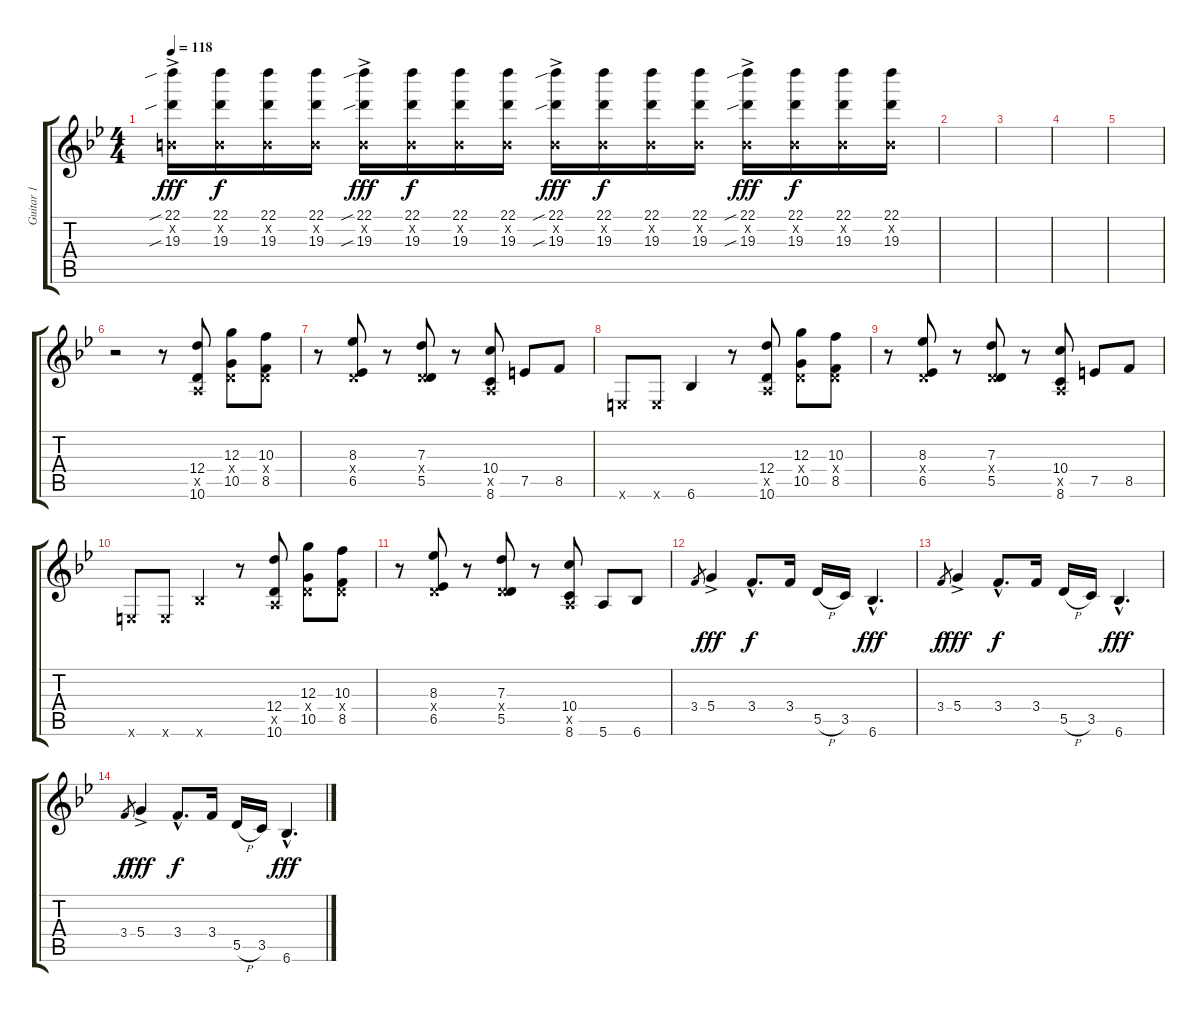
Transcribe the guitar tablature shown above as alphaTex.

\track ("Guitar 1" "Guitar 1") {instrument distortionguitar}
\staff {score tabs}
\tuning (E4 B3 G3 D3 A2 E2) {hide}
\ts (4 4)
\tempo 118
\clef g2
\ks bb
(22.1{sib ac} 0.2{ac x} 19.3{sib ac}).16{dy fff} (22.1 0.2{x} 19.3).16{dy f volume 9} (22.1 0.2{x} 19.3).16 (22.1 0.2{x} 19.3).16 (22.1{sib ac} 0.2{ac x} 19.3{sib ac}).16{dy fff volume 8} (22.1 0.2{x} 19.3).16{dy f} (22.1 0.2{x} 19.3).16{volume 7} (22.1 0.2{x} 19.3).16 (22.1{sib ac} 0.2{ac x} 19.3{sib ac}).16{dy fff volume 6} (22.1 0.2{x} 19.3).16{dy f} (22.1 0.2{x} 19.3).16{volume 5} (22.1 0.2{x} 19.3).16 (22.1{sib ac} 0.2{ac x} 19.3{sib ac}).16{dy fff volume 4} (22.1 0.2{x} 19.3).16{dy f volume 3} (22.1 0.2{x} 19.3).16{volume 2} (22.1 0.2{x} 19.3).16{volume 1} |
|
|
|
|
r.2 r.8 (12.4 0.5{x} 10.6).8 (12.3 0.4{x} 10.5).8 (10.3 0.4{x} 8.5).8 |
r.8 (8.3 0.4{x} 6.5).8 r.8 (7.3 0.4{x} 5.5).8 r.8 (10.4 0.5{x} 8.6).8 7.5.8 8.5.8 |
0.6{x}.8 0.6{x}.8 6.6.4 r.8 (12.4 0.5{x} 10.6).8 (12.3 0.4{x} 10.5).8 (10.3 0.4{x} 8.5).8 |
r.8 (8.3 0.4{x} 6.5).8 r.8 (7.3 0.4{x} 5.5).8 r.8 (10.4 0.5{x} 8.6).8 7.5.8 8.5.8 |
0.6{x}.8 0.6{x}.8 6.6{x}.4 r.8 (12.4 0.5{x} 10.6).8 (12.3 0.4{x} 10.5).8 (10.3 0.4{x} 8.5).8 |
r.8 (8.3 0.4{x} 6.5).8 r.8 (7.3 0.4{x} 5.5).8 r.8 (10.4 0.5{x} 8.6).8 5.6.8 6.6.8 |
3.4.8{gr} 5.4{ac}.4{dy fff} 3.4{hac}.8{d dy f} 3.4.16 5.5{h}.16 3.5.16 6.6{hac}.4{d dy fff} |
3.4.8{gr dy f} 5.4{ac}.4{dy fff} 3.4{hac}.8{d dy f} 3.4.16 5.5{h}.16 3.5.16 6.6{hac}.4{d dy fff} |
3.4.8{gr dy f} 5.4{ac}.4{dy fff} 3.4{hac}.8{d dy f} 3.4.16 5.5{h}.16 3.5.16 6.6{hac}.4{d dy fff}
